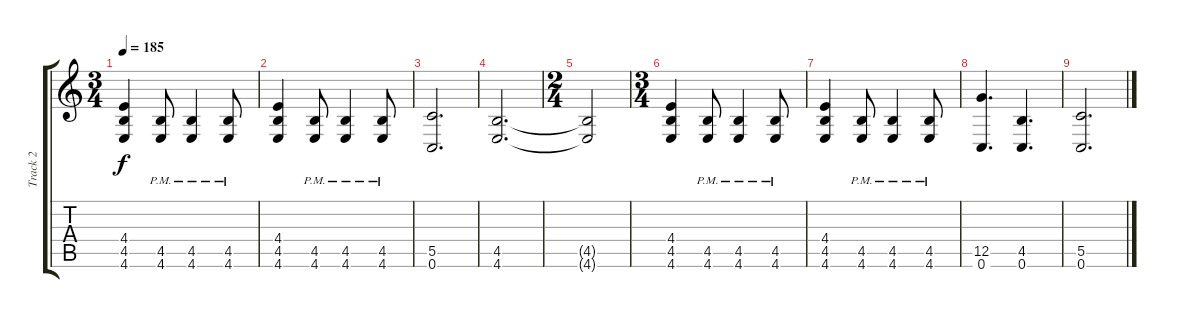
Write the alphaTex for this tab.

\track ("Track 2" "Track 2") {instrument overdrivenguitar}
\staff {score tabs}
\tuning (D4 A3 F3 C3 G2 C2) {hide}
\ts (3 4)
\tempo 185
\clef g2
\ks c
(4.4 4.5 4.6).4{dy f} (4.5{pm} 4.6{pm}).8 (4.5{pm} 4.6{pm}).4 (4.5{pm} 4.6{pm}).8 |
(4.4 4.5 4.6).4 (4.5{pm} 4.6{pm}).8 (4.5{pm} 4.6{pm}).4 (4.5{pm} 4.6{pm}).8 |
(5.5 0.6).2{d} |
(4.5 4.6).2{d} |
\ts (2 4)
(4.5{t} 4.6{t}).2{volume 0} |
\ts (3 4)
(4.4 4.5 4.6).4 (4.5{pm} 4.6{pm}).8 (4.5{pm} 4.6{pm}).4 (4.5{pm} 4.6{pm}).8 |
(4.4 4.5 4.6).4 (4.5{pm} 4.6{pm}).8 (4.5{pm} 4.6{pm}).4 (4.5{pm} 4.6{pm}).8 |
(12.5 0.6).4{d} (4.5 0.6).4{d} |
(5.5 0.6).2{d}
